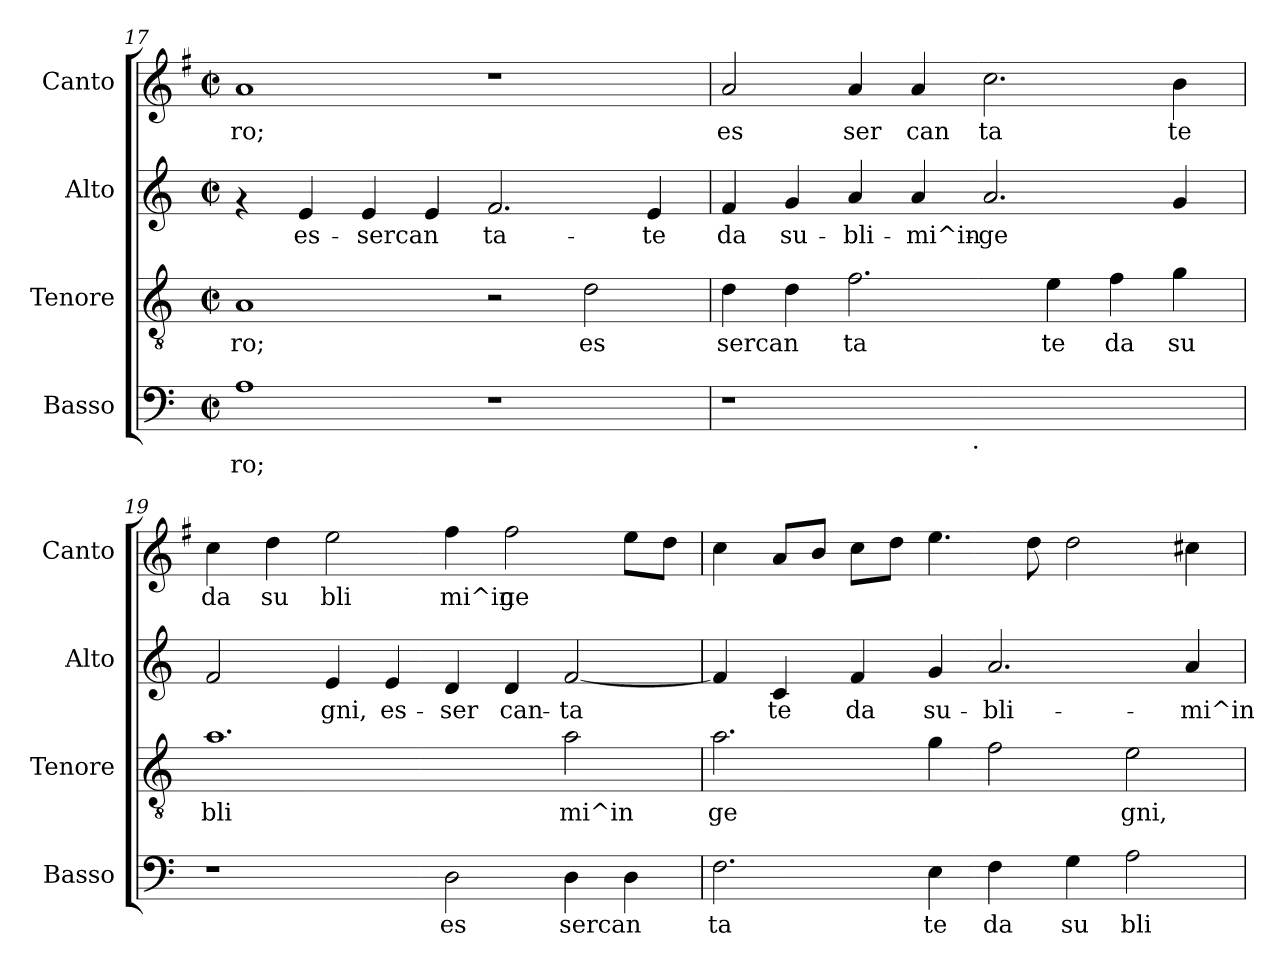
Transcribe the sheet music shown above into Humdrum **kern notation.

**kern	**text	**kern	**text	**kern	**text	**kern	**text
*part4	*part4	*part3	*part3	*part2	*part2	*part1	*part1
*staff4	*staff4	*staff3	*staff3	*staff2	*staff2	*staff1	*staff1
*I"Basso	*	*I"Tenore	*	*I"Alto	*	*I"Canto	*
*I'Basso	*	*I'Tenore	*	*I'Alto	*	*I'Canto	*
*clefF4	*	*clefGv2	*	*clefG2	*	*clefG2	*
*	*	*	*	*	*	*ITrd-3c-5	*
*k[]	*	*k[]	*	*k[]	*	*k[]	*
*C:	*	*C:	*	*C:	*	*C:	*
*M2/2	*	*M2/2	*	*M2/2	*	*M2/2	*
*met(c|)	*	*met(c|)	*	*met(c|)	*	*met(c|)	*
=17	=17	=17	=17	=17	=17	=17	=17
!	!LO:LY:b:cj	!	!LO:LY:b	!	!	!	!LO:LY:b:cj
1A	ro;	1A	ro;	4rf	.	1dd	ro;
!	!	!	!	!	!LO:LY:b:cj	!	!
.	.	.	.	4e/	es-	.	.
!	!	!	!	!	!LO:LY:b:cj	!	!
.	.	.	.	4e/	-sercan-	.	.
!	!	!	!	!	!LO:LY:b:cj	!	!
.	.	.	.	4e/	--	.	.
!	!	!	!	!	!LO:LY:b:cj	!	!
1r	.	2r	.	2.f/	-ta-	1r	.
!	!	!	!LO:LY:b	!	!	!	!
.	.	2d\	es	.	.	.	.
!	!	!	!	!	!LO:LY:b:cj	!	!
.	.	.	.	4e/	-te	.	.
=18	=18	=18	=18	=18	=18	=18	=18
!	!	!	!LO:LY:b	!	!LO:LY:b:cj	!	!LO:LY:b:cj
*^	*	*	*	*	*	*	*
1r	2ryy	.	4d\	sercan	4f/	da	2dd/	es
!	!	!	!	!LO:LY:b	!	!LO:LY:b:cj	!	!
.	.	.	4d\	.	4g/	su-	.	.
!	!	!	!	!LO:LY:b	!	!LO:LY:b:cj	!	!LO:LY:b:cj
.	4ryy	.	2.f\	ta	4a/	-bli-	4dd/	ser
!	!	!	!	!	!	!LO:LY:b:cj	!	!LO:LY:b:cj
.	8...ryy	.	.	.	4a/	-mi^in-	4dd/	can
!	!LO:TX:b:t=.	!	!	!	!	!	!	!
.	1ryy	.	.	.	.	.	.	.
!	!	!	!	!	!	!LO:LY:b:cj	!	!LO:LY:b:cj
1ryy	.	.	.	.	2.a/	-ge-	2.ff\	ta
!	!	!	!	!LO:LY:b	!	!	!	!
.	.	.	4e\	te	.	.	.	.
!	!	!	!	!LO:LY:b	!	!	!	!
.	.	.	4f\	da	.	.	.	.
!	!	!	!	!LO:LY:b	!	!LO:LY:b:cj	!	!LO:LY:b:cj
.	.	.	4g\	su	4g/	--	4ee\	te
.	64ryy	.	.	.	.	.	.	.
=19	=19	=19	=19	=19	=19	=19	=19	=19
!	!	!	!	!LO:LY:b	!	!LO:LY:b:cj	!	!LO:LY:b:cj
*v	*v	*	*	*	*	*	*	*
1r	.	1.a	bli	2f/	--	4ff\	da
!	!	!	!	!	!	!	!LO:LY:b:cj
.	.	.	.	.	.	4gg\	su
!	!	!	!	!	!LO:LY:b:cj	!	!LO:LY:b:cj
.	.	.	.	4e/	-gni,	2aa\	bli
!	!	!	!	!	!LO:LY:b:cj	!	!
.	.	.	.	4e/	es-	.	.
!	!LO:LY:b:cj	!	!	!	!LO:LY:b:cj	!	!LO:LY:b:cj
2D\	es	.	.	4d/	-ser	4bb\	mi^in
!	!	!	!	!	!LO:LY:b:cj	!	!LO:LY:b:cj
.	.	.	.	4d/	can-	2bb\	ge
!	!LO:LY:b:cj	!	!LO:LY:b	!	!LO:LY:b:cj	!	!
4D\	sercan	2a\	mi^in	[<2f/	-ta-	.	.
!	!LO:LY:b:cj	!	!	!	!	!	!LO:LY:b:cj
4D\	.	.	.	.	.	8aa\L	.
!	!	!	!	!	!	!	!LO:LY:b:cj
.	.	.	.	.	.	8gg\J	.
=20	=20	=20	=20	=20	=20	=20	=20
!	!LO:LY:b:cj	!	!LO:LY:b	!	!LO:LY:b:cj	!	!LO:LY:b:cj
2.F\	ta	2.a\	ge	4f/]	--	4ff\	.
!	!	!	!	!	!LO:LY:b:cj	!	!LO:LY:b:cj
.	.	.	.	4c/	-te	8dd/L	.
!	!	!	!	!	!	!	!LO:LY:b:cj
.	.	.	.	.	.	8ee/J	.
!	!	!	!	!	!LO:LY:b:cj	!	!LO:LY:b:cj
.	.	.	.	4f/	da	8ff\L	.
!	!	!	!	!	!	!	!LO:LY:b:cj
.	.	.	.	.	.	8gg\J	.
!	!LO:LY:b:cj	!	!LO:LY:b	!	!LO:LY:b:cj	!	!LO:LY:b:cj
4E\	te	4g\	.	4g/	su-	4.aa\	.
!	!LO:LY:b:cj	!	!LO:LY:b	!	!LO:LY:b:cj	!	!
4F\	da	2f\	.	2.a/	-bli-	.	.
!	!	!	!	!	!	!	!LO:LY:b:cj
.	.	.	.	.	.	8gg\	.
!	!LO:LY:b:cj	!	!	!	!	!	!LO:LY:b:cj
4G\	su	.	.	.	.	2gg\	.
!	!LO:LY:b:cj	!	!LO:LY:b	!	!	!	!
2A\	bli	2e\	gni,	.	.	.	.
!	!	!	!	!	!LO:LY:b:cj	!	!LO:LY:b:cj
.	.	.	.	4a/	-mi^in-	4ff#\	.
=	=	=	=	=	=	=	=
*-	*-	*-	*-	*-	*-	*-	*-
